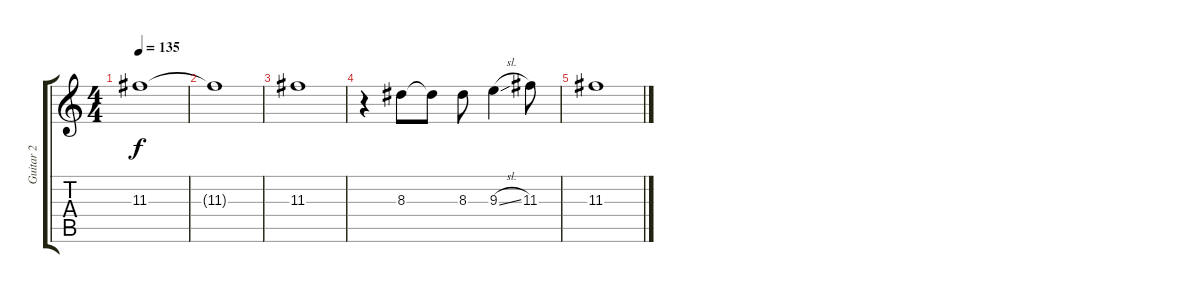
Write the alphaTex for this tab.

\track ("Guitar 2" "Guitar 2") {instrument distortionguitar}
\staff {score tabs}
\tuning (E4 B3 G3 D3 A2 E2) {hide}
\ts (4 4)
\tempo 135
\clef g2
\ks c
11.3.1{dy f volume 6} |
11.3{t}.1 |
11.3.1{volume 5} |
r.4{volume 4} 8.3.8 8.3{t}.8 8.3.8 9.3{sl}.4 11.3.8 |
11.3.1{volume 3}
